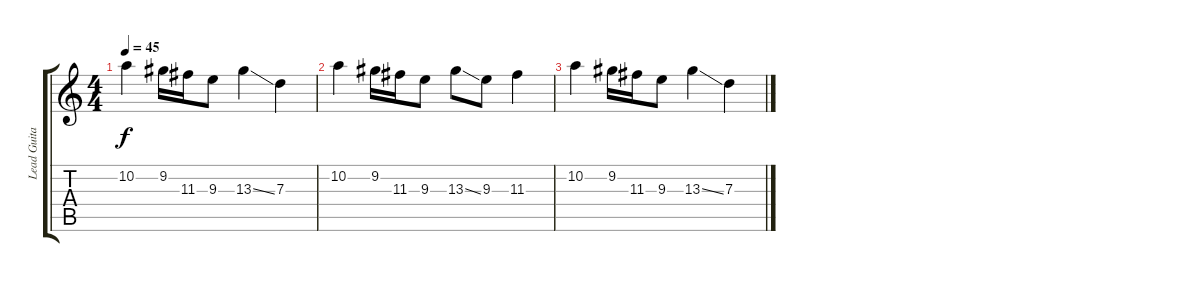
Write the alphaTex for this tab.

\track ("Lead Guitar" "Lead Guita") {instrument electricguitarjazz}
\staff {score tabs}
\tuning (E4 B3 G3 D3 A2 E2) {hide}
\ts (4 4)
\tempo 45
\clef g2
\ks c
10.2.4{dy f} 9.2.16 11.3.16 9.3.8 13.3{ss}.4 7.3.4 |
10.2.4 9.2.16 11.3.16 9.3.8 13.3{ss}.8 9.3.8 11.3.4 |
10.2.4 9.2.16 11.3.16 9.3.8 13.3{ss}.4 7.3.4
